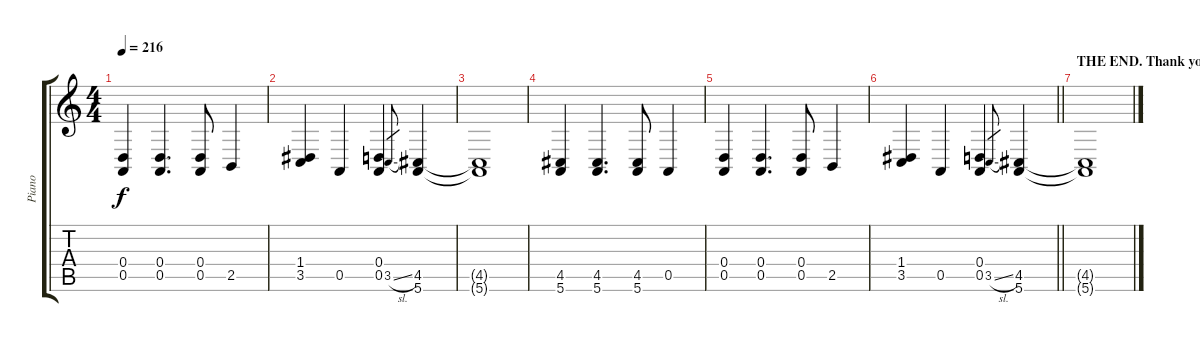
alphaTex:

\track ("Piano" "Piano") {instrument acousticgrandpiano}
\staff {score tabs}
\tuning (E4 B3 G3 D3 A2 E2) {hide}
\ts (4 4)
\tempo 216
\clef g2
\ks c
(0.4 0.5).4{dy f} (0.4 0.5).4{d} (0.4 0.5).8 2.5.4 |
(1.4 3.5).4 0.5.4 (0.4 0.5).4 3.5{sl}.8{gr} (4.5 5.6).4 |
(4.5{t} 5.6{t}).1 |
(4.5 5.6).4 (4.5 5.6).4{d} (4.5 5.6).8 0.5.4 |
(0.4 0.5).4 (0.4 0.5).4{d} (0.4 0.5).8 2.5.4 |
\barLineRight lightlight
(1.4 3.5).4 0.5.4 (0.4 0.5).4 3.5{sl}.8{gr} (4.5 5.6).4 |
\section ("" "THE END. Thank you for loading and listening to my TAB!")
(4.5{t} 5.6{t}).1
